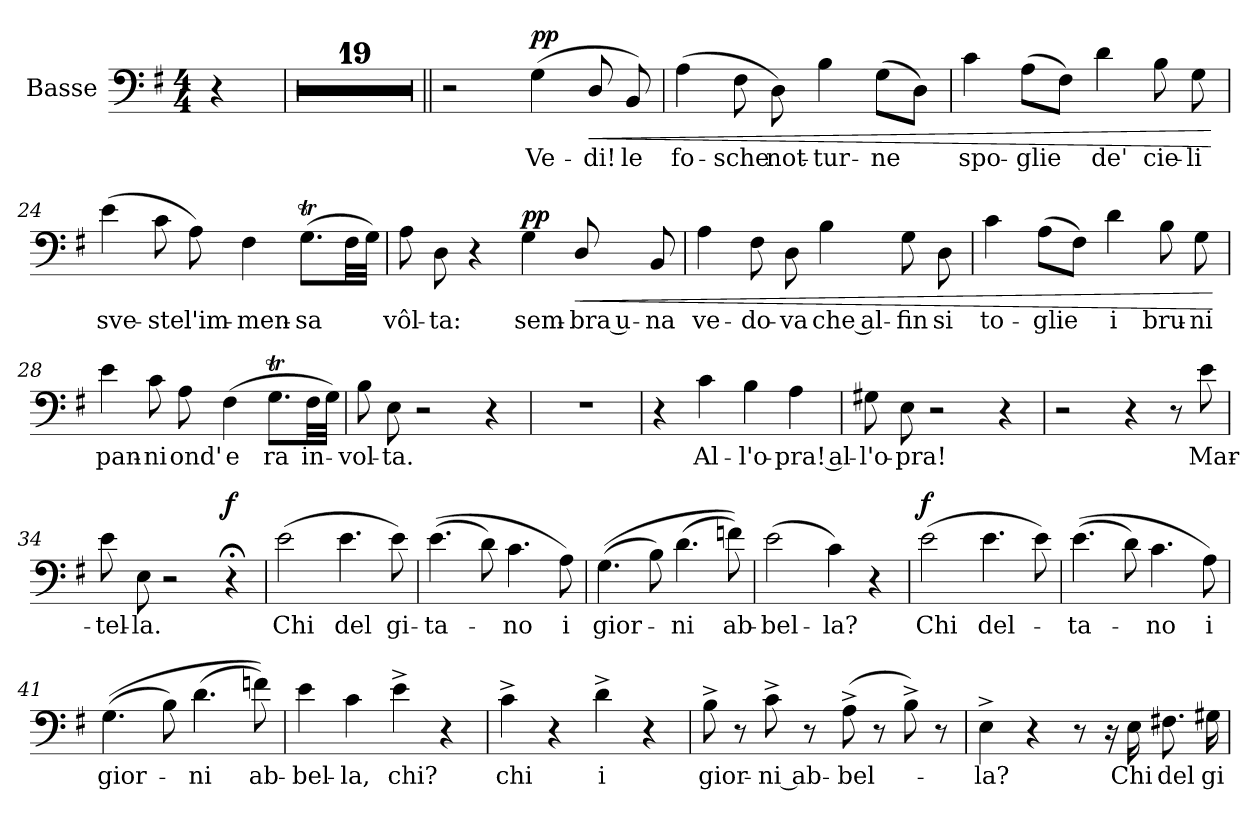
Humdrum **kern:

**kern	**text	**dynam
*part1	*part1	*part1
*staff1	*staff1	*staff1
*I"Basse	*	*
*I'B.	*	*
*clefF4	*	*
*k[f#]	*	*
*M4/4	*	*
=1	=1	=1
4r	.	.
=2	=2	=2
1r	.	.
=3	=3	=3
1r	.	.
=4	=4	=4
1r	.	.
=5	=5	=5
1r	.	.
!!LO:LB:g=z
=6	=6	=6
1r	.	.
=7	=7	=7
1r	.	.
=8	=8	=8
1r	.	.
=9	=9	=9
1r	.	.
!!LO:LB:g=z
=10	=10	=10
1r	.	.
=11	=11	=11
1r	.	.
=12	=12	=12
1r	.	.
!!LO:LB:g=z
=13	=13	=13
1r	.	.
=14	=14	=14
1r	.	.
=15	=15	=15
1r	.	.
!!LO:LB:g=z
=16	=16	=16
1r	.	.
=17	=17	=17
1r	.	.
=18	=18	=18
1r	.	.
!!LO:PB:g=z
=19	=19	=19
1r	.	.
=20	=20	=20
1r	.	.
=21||	=21||	=21||
2r	.	.
!	!LO:LY:b	!LO:DY:a
(4G\	Ve-	pp
!	!LO:LY:b	!LO:HP:b
8D/	-di!	<
!	!LO:LY:b	!
8BB/)	le	.
=22	=22	=22
!	!LO:LY:b	!
(>4A\	fo-	.
!	!LO:LY:b	!
8F#\	-sche	.
!	!LO:LY:b	!
8D\)	not-	.
!	!LO:LY:b	!
4B\	-tur-	.
!	!LO:LY:b	!
(>8G\L	-ne	.
8D\J)	.	.
!!LO:LB:g=z
=23	=23	=23
!	!LO:LY:b	!
4c\	spo-	.
!	!LO:LY:b	!
(8A\L	-glie	.
8F#\J)	.	.
!	!LO:LY:b	!
4d\	de'	.
!	!LO:LY:b	!
8B\	cie-	.
!	!LO:LY:b	!
8G\	-li	.
.	.	[
=24	=24	=24
!	!LO:LY:b	!
(>4e\	sve-	.
!	!LO:LY:b	!
8c\	-ste	.
!	!LO:LY:b	!
8A\)	l'im-	.
!	!LO:LY:b	!
4F#\	-men-	.
!	!LO:LY:b	!
(>8.GT\L	-sa	.
32F#\LL	.	.
32G\JJJ)	.	.
=25	=25	=25
!	!LO:LY:b	!
8A\	vôl-	.
!	!LO:LY:b	!
8D\	-ta:	.
4r	.	.
!	!LO:LY:b	!LO:DY:a
4G\	sem-	pp
!	!LO:LY:b	!LO:HP:b
8D/	-bra u-	<
!	!LO:LY:b	!
8BB/	-na	.
=26	=26	=26
!	!LO:LY:b	!
4A\	ve-	.
!	!LO:LY:b	!
8F#\	-do-	.
!	!LO:LY:b	!
8D\	-va	.
!	!LO:LY:b	!
4B\	che al-	.
!	!LO:LY:b	!
8G\	-fin	.
!	!LO:LY:b	!
8D\	si	.
!!LO:LB:g=z
=27	=27	=27
!	!LO:LY:b	!
4c\	to-	.
!	!LO:LY:b	!
(8A\L	-glie	.
8F#\J)	.	.
!	!LO:LY:b	!
4d\	i	.
!	!LO:LY:b	!
8B\	bru-	.
!	!LO:LY:b	!
8G\	-ni	.
.	.	[
=28	=28	=28
!	!LO:LY:b	!
4e\	pan-	.
!	!LO:LY:b	!
8c\	-ni	.
!	!LO:LY:b	!
8A\	ond'	.
!	!LO:LY:b	!
(>4F#\	e	.
!	!LO:LY:b	!
8.GT\L	ra	.
!	!LO:LY:b	!
32F#\LL	in-	.
32G\JJJ)	.	.
=29	=29	=29
!	!LO:LY:b	!
8B\	-vol-	.
!	!LO:LY:b	!
8E\	-ta.	.
2r	.	.
4r	.	.
!!LO:PB:g=z
=30	=30	=30
1r	.	.
=31	=31	=31
4r	.	.
!	!LO:LY:b	!
4c\	Al-	.
!	!LO:LY:b	!
4B\	-l'o-	.
!	!LO:LY:b	!
4A\	-pra! al-	.
=32	=32	=32
!	!LO:LY:b	!
8G#X\	-l'o-	.
!	!LO:LY:b	!
8E\	-pra!	.
2r	.	.
4r	.	.
!!LO:LB:g=z
=33	=33	=33
2r	.	.
4r	.	.
8r	.	.
!	!LO:LY:b	!
8e\	Mar-	.
=34	=34	=34
!	!LO:LY:b	!
8e\	-tel-	.
!	!LO:LY:b	!
8E\	-la.	.
2r	.	.
!	!	!LO:DY:a
4r;<	.	f
=35	=35	=35
!	!LO:LY:b	!
(>2e\	Chi	.
!	!LO:LY:b	!
4.e\	del	.
!	!LO:LY:b	!
8e\)	gi-	.
=36	=36	=36
!	!LO:LY:b	!
(>(4.e\	-ta-	.
8d\)	.	.
!	!LO:LY:b	!
4.c\	-no	.
!	!LO:LY:b	!
8A\)	i	.
=37	=37	=37
!	!LO:LY:b	!
(>(4.G\	gior-	.
8B\)	.	.
!	!LO:LY:b	!
(4.d\	-ni	.
!	!LO:LY:b	!
8fn\))	ab-	.
=38	=38	=38
!	!LO:LY:b	!
(>2e\	-bel-	.
!	!LO:LY:b	!
4c\)	-la?	.
4r	.	.
!!LO:LB:g=z
=39	=39	=39
!	!LO:LY:b	!LO:DY:a
(>2e\	Chi	f
!	!LO:LY:b	!
4.e\	del-	.
8e\)	.	.
=40	=40	=40
!	!LO:LY:b	!
(>(>4.e\	-ta-	.
8d\)	.	.
!	!LO:LY:b	!
4.c\	-no	.
!	!LO:LY:b	!
8A\)	i	.
=41	=41	=41
!	!LO:LY:b	!
(>(>4.G\	gior-	.
8B\)	.	.
!	!LO:LY:b	!
(4.d\	-ni	.
!	!LO:LY:b	!
8fn\))	ab-	.
=42	=42	=42
!	!LO:LY:b	!
4e\	-bel-	.
!	!LO:LY:b	!
4c\	-la,	.
!	!LO:LY:b	!
4e^\	chi?	.
4r	.	.
=43	=43	=43
!	!LO:LY:b	!
4c^\	chi	.
4r	.	.
!	!LO:LY:b	!
4d^\	i	.
4r	.	.
=44	=44	=44
!	!LO:LY:b	!
8B^\	gior-	.
8r	.	.
!	!LO:LY:b	!
8c^\	-ni ab-	.
8r	.	.
!	!LO:LY:b	!
(>8A^\	-bel-	.
8r	.	.
8B^\)	.	.
8r	.	.
!!LO:PB:g=z
=45	=45	=45
!	!LO:LY:b	!
4E^\	-la?	.
4r	.	.
8r	.	.
16r	.	.
!	!LO:LY:b	!
16E\	Chi	.
!	!LO:LY:b	!
8.F#X\	del	.
!	!LO:LY:b	!
16G#X\	gi-	.
=	=	=
*-	*-	*-
